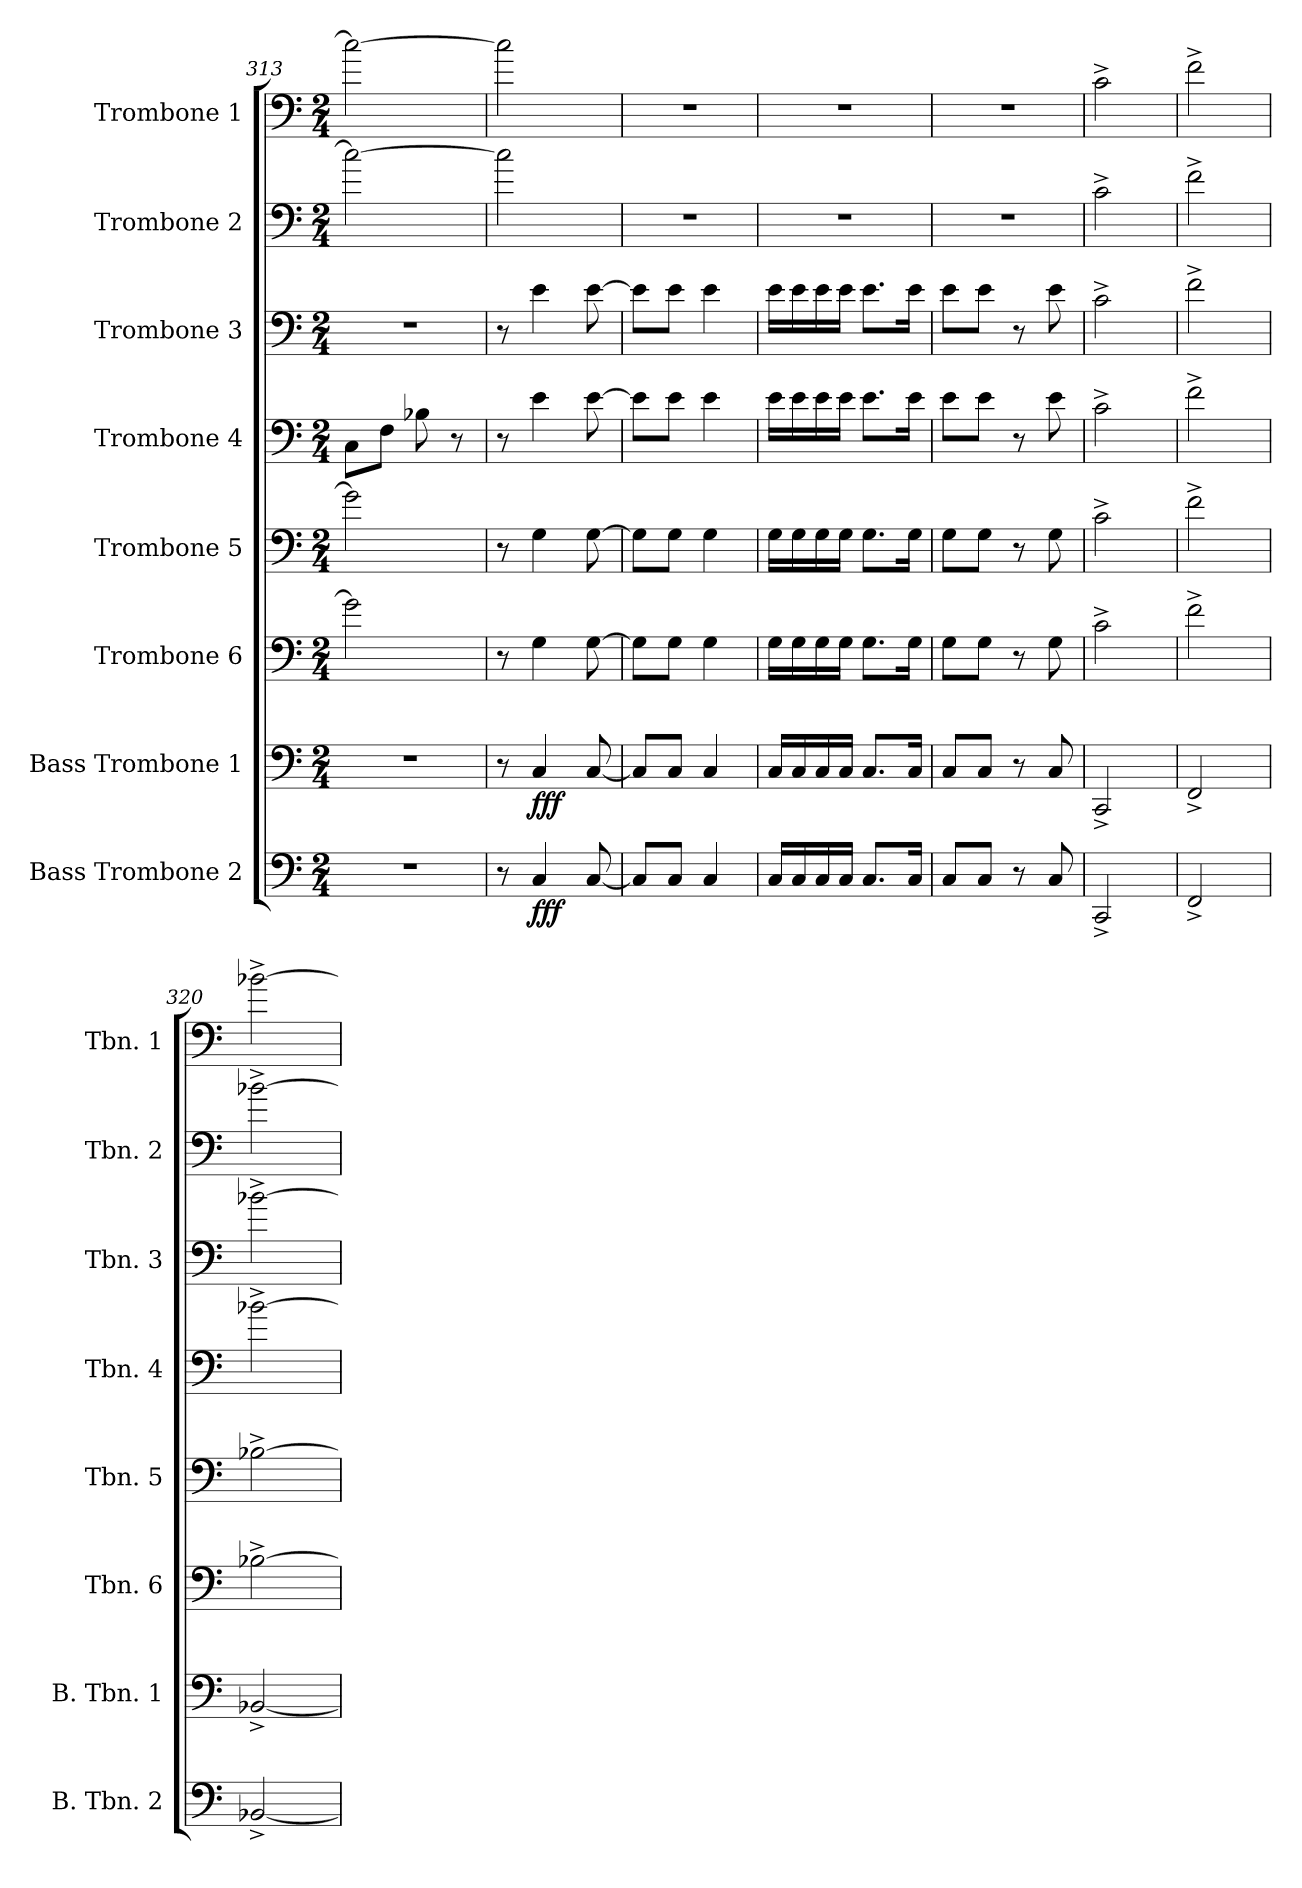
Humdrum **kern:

**kern	**dynam	**kern	**dynam	**kern	**kern	**kern	**kern	**kern	**kern
*part8	*part8	*part7	*part7	*part6	*part5	*part4	*part3	*part2	*part1
*staff8	*staff8	*staff7	*staff7	*staff6	*staff5	*staff4	*staff3	*staff2	*staff1
*I"Bass Trombone 2	*	*I"Bass Trombone 1	*	*I"Trombone 6	*I"Trombone 5	*I"Trombone 4	*I"Trombone 3	*I"Trombone 2	*I"Trombone 1
*I'B. Tbn. 2	*	*I'B. Tbn. 1	*	*I'Tbn. 6	*I'Tbn. 5	*I'Tbn. 4	*I'Tbn. 3	*I'Tbn. 2	*I'Tbn. 1
!!LO:PB:g=z
*clefF4	*	*clefF4	*	*clefF4	*clefF4	*clefF4	*clefF4	*clefF4	*clefF4
*k[]	*	*k[]	*	*k[]	*k[]	*k[]	*k[]	*k[]	*k[]
*M2/4	*	*M2/4	*	*M2/4	*M2/4	*M2/4	*M2/4	*M2/4	*M2/4
=313	=313	=313	=313	=313	=313	=313	=313	=313	=313
2r	.	2r	.	2g\]	2g\]	8C\L	2r	2cc\_	2cc\_
.	.	.	.	.	.	8F\J	.	.	.
.	.	.	.	.	.	8B-X\	.	.	.
.	.	.	.	.	.	8r	.	.	.
=314	=314	=314	=314	=314	=314	=314	=314	=314	=314
8r	.	8r	.	8r	8r	8r	8r	2cc\]	2cc\]
!	!LO:DY:b	!	!LO:DY:b	!	!	!	!	!	!
4C/	fff	4C/	fff	4G\	4G\	4e\	4e\	.	.
[8C/	.	[8C/	.	[8G\	[8G\	[8e\	[8e\	.	.
=315	=315	=315	=315	=315	=315	=315	=315	=315	=315
8C/L]	.	8C/L]	.	8G\L]	8G\L]	8e\L]	8e\L]	2r	2r
8C/J	.	8C/J	.	8G\J	8G\J	8e\J	8e\J	.	.
4C/	.	4C/	.	4G\	4G\	4e\	4e\	.	.
=316	=316	=316	=316	=316	=316	=316	=316	=316	=316
16C/LL	.	16C/LL	.	16G\LL	16G\LL	16e\LL	16e\LL	2r	2r
16C/	.	16C/	.	16G\	16G\	16e\	16e\	.	.
16C/	.	16C/	.	16G\	16G\	16e\	16e\	.	.
16C/JJ	.	16C/JJ	.	16G\JJ	16G\JJ	16e\JJ	16e\JJ	.	.
8.C/L	.	8.C/L	.	8.G\L	8.G\L	8.e\L	8.e\L	.	.
16C/Jk	.	16C/Jk	.	16G\Jk	16G\Jk	16e\Jk	16e\Jk	.	.
=317	=317	=317	=317	=317	=317	=317	=317	=317	=317
8C/L	.	8C/L	.	8G\L	8G\L	8e\L	8e\L	2r	2r
8C/J	.	8C/J	.	8G\J	8G\J	8e\J	8e\J	.	.
8r	.	8r	.	8r	8r	8r	8r	.	.
8C/	.	8C/	.	8G\	8G\	8e\	8e\	.	.
=318	=318	=318	=318	=318	=318	=318	=318	=318	=318
2CC^/	.	2CC^/	.	2c^\	2c^\	2c^\	2c^\	2c^\	2c^\
=319	=319	=319	=319	=319	=319	=319	=319	=319	=319
2FF^/	.	2FF^/	.	2f^\	2f^\	2f^\	2f^\	2f^\	2f^\
=320	=320	=320	=320	=320	=320	=320	=320	=320	=320
[2BB-X^/	.	[2BB-X^/	.	[2B-X^\	[2B-X^\	[2b-X^\	[2b-X^\	[2b-X^\	[2b-X^\
=	=	=	=	=	=	=	=	=	=
*-	*-	*-	*-	*-	*-	*-	*-	*-	*-
